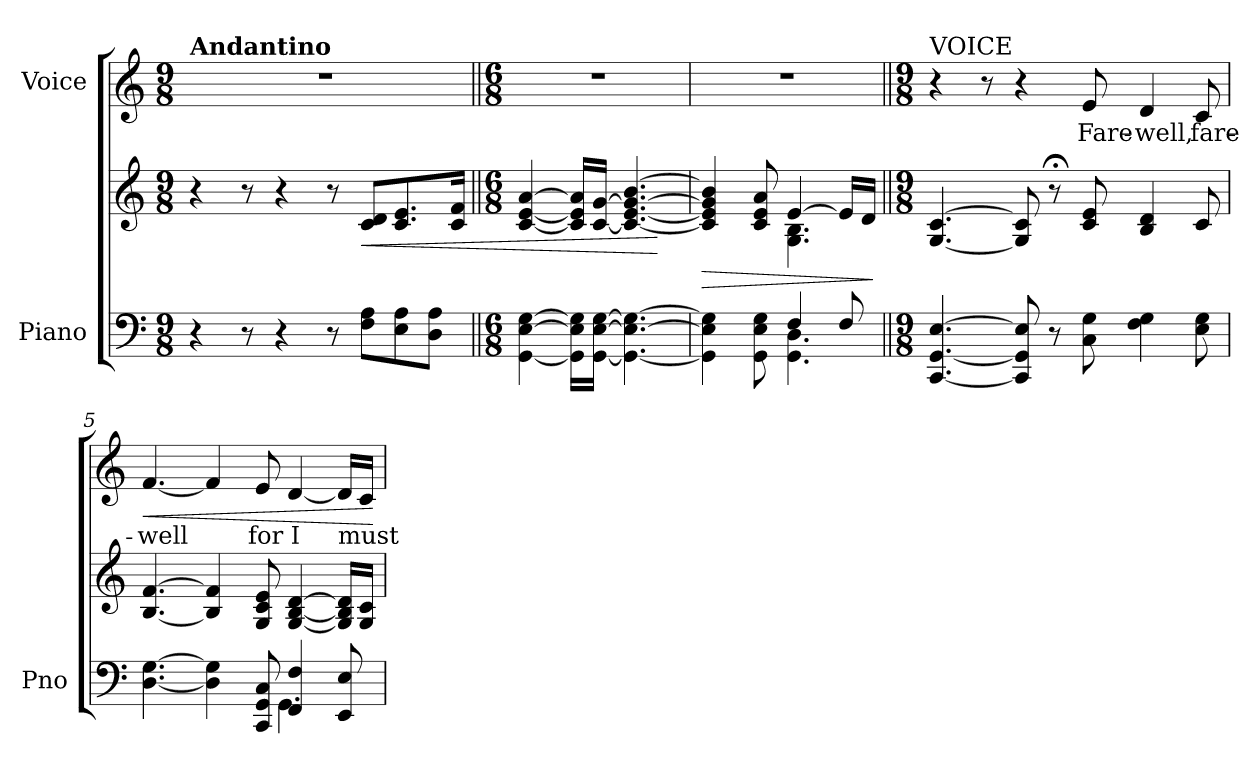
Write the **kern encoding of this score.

**kern	**kern	**dynam	**kern	**text	**dynam
*part2	*part2	*part2	*part1	*part1	*part1
*staff3	*staff2	*staff2/3	*staff1	*staff1	*staff1
*I"Piano	*	*	*I"Voice	*	*
*I'Pno	*	*	*	*	*
*clefF4	*clefG2	*	*clefG2	*	*
*k[]	*k[]	*	*k[]	*	*
*M9/8	*M9/8	*	*M9/8	*	*
=1	=1	=1	=1	=1	=1
!	!	!	!LO:TX:a:B:t=Andantino	!	!
4r	4r	.	8%9r	.	.
8r	8r	.	.	.	.
4r	4r	.	.	.	.
8r	8r	.	.	.	.
!	!	!LO:HP:b	!	!	!
8F\ 8A\L	8c/ 8d/L	<	.	.	.
8E\ 8A\	8.c/ 8.e/	.	.	.	.
8D\ 8A\J	.	.	.	.	.
.	16c/ 16f/Jk	.	.	.	.
=2||	=2||	=2||	=2||	=2||	=2||
*M6/8	*M6/8	*	*M6/8	*	*
[4GG\ [4E\ [4G\	[4c/ [4e/ [4a/	.	2.r	.	.
16GG\] 16E\] 16G\]LL	16c/] 16e/] 16a/]LL	.	.	.	.
[16GG\ [16E\ [16G\JJ	[16c/ [16g/JJ	.	.	.	.
4.GG\_ 4.E\_ 4.G\_	4.c/_ [4.e/ 4.g/_ [4.b/	.	.	.	.
.	.	[	.	.	.
=3	=3	=3	=3	=3	=3
*^	*	*	*	*	*
!	!	!	!LO:HP:b	!	!	!
*	*	*^	*	*	*	*
4GG\] 4E\] 4G\]	4.ryy	4c/] 4e/] 4g/] 4b/]	4.ryy	>	2.r	.	.
8GG\ 8E\ 8G\	.	8c/ 8e/ 8a/	.	.	.	.	.
4F/	4.GG\ 4.D\	[4e/	4.G\ 4.B\	.	.	.	.
8F/	.	16e/LL]	.	.	.	.	.
.	.	16d/JJ	.	.	.	.	.
*v	*v	*	*	*	*	*	*
*	*v	*v	*	*	*	*
.	.	]	.	.	.
!!LO:LB:g=z
=4||	=4||	=4||	=4||	=4||	=4||
*M9/8	*M9/8	*	*M9/8	*	*
!	!	!	!LO:TX:a:t=VOICE	!	!
[4.CC/ [4.GG/ [4.E/	[4.G/ [4.c/	.	4r	.	.
.	.	.	8r	.	.
8CC/] 8GG/] 8E/]	8G/] 8c/]	.	4r	.	.
8r	8r;<	.	.	.	.
!	!	!	!	!LO:LY:b	!
8C\ 8G\	8c/ 8e/	.	8e/	Fare-	.
!	!	!	!	!LO:LY:b	!
4F\ 4G\	4B/ 4d/	.	4d/	-well,	.
!	!	!	!	!LO:LY:b	!
8E\ 8G\	8c/	.	8c/	fare-	.
=5	=5	=5	=5	=5	=5
*^	*	*	*	*	*
!	!	!	!	!	!LO:LY:b	!LO:HP:b
[4.D\ [4.G\	2.ryy	[4.B/ [4.f/	.	[4.f/	-well	<
4D\] 4G\]	.	4B/] 4f/]	.	4f/]	.	.
!	!	!	!	!	!LO:LY:b	!
8CC/ 8GG/ 8C/	.	8G/ 8c/ 8e/	.	8e/	for	.
!	!	!	!	!	!LO:LY:b	!
4FF/ 4F/	4.GG\	[4G/ [4B/ [4d/	.	[4d/	I	.
8EE/ 8E/	.	16G/] 16B/] 16d/]LL	.	16d/LL]	.	.
!	!	!	!	!	!LO:LY:b	!
.	.	16G/ 16c/JJ	.	16c/JJ	must	.
*v	*v	*	*	*	*	*
.	.	.	.	.	[
=	=	=	=	=	=
*-	*-	*-	*-	*-	*-
